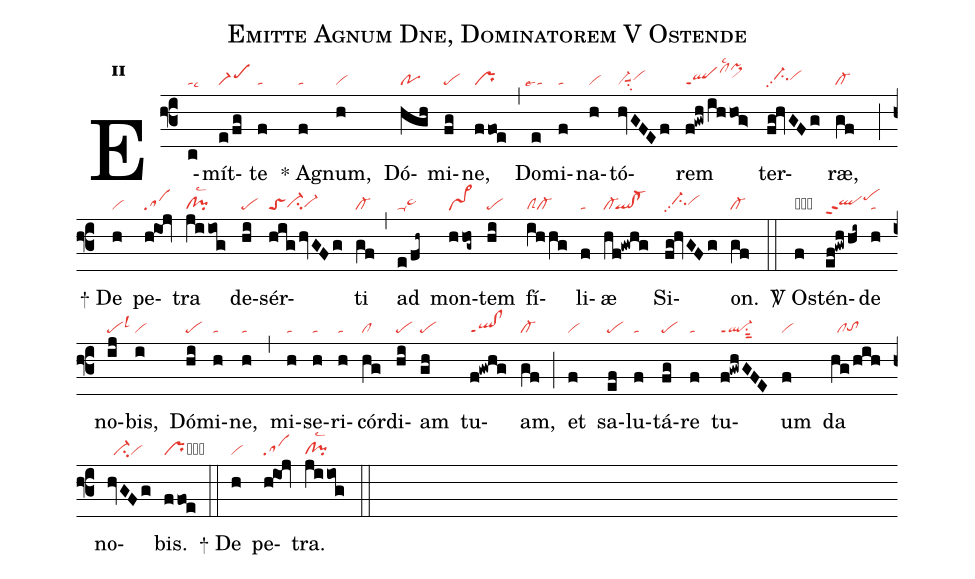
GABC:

name:Emitte Agnum Dne, Dominatorem V Ostende;
office-part:re;
mode:2;
nabc-lines:1;
%%
initial-style: 1;
name: Emitte Agnum;
mode: 2;
office-part: Responsorium;
annotation: Resp.;
annotation: ii;
nabc-lines: 1;
%%
(f3) E(c|talsc9)mít(e/fg|scM1)te(f|ta) <sp>*</sp> A(f|ta)gnum,(h|vi) Dó(hgh|po)mi(fg|pe)ne,(ffoe|pr) (,) Do(e|``talse4)mi(f|ta)na(h|vi)tó(hvGFEf|vi-suu1su2vihh)rem(f!gwh/ihhog>|qlppt1clhklsc2pi>hl) ter(fg!hvGFg|//ci-hhpp2vihh)ræ,(gf|cl-) (;)
<sp>+</sp> De(h|vi) pe(h!ioj|sa)tra(jiiog|cl!pilsc2) de(hi|pe)sér(hig/hvGFg|toSci-hgvi-hg)ti(gf|cl-) (,) ad(e/fh~|ta-ta>hh) mon(hhog~|vs>)tem(hi|pe) fí(ihhg|clScl-)li(f|ta)æ(hf!gwhg|cl-`ql!cl-) Si(fg!hvGFg|//ci-hhpp2vihh)on.(gf|cl-) (::)

<sp>V/</sp> Os(f|obvi)tén(ef!gwhhi~|qlhhppt2pehj)de(h|ta) no(ij|pelsl3)bis,(i|vi) Dó(hi|pe)mi(h|ta)ne,(h|ta) (,) mi(h|ta)se(h|ta)ri(h|ta)cór(hg|cl)di(hi|pe)am(gh|pe) tu(f!gwhg|ql!clppt1)am,(gf|cl-) (;) et(f|vi) sa(ef|pe)lu(f|ta)tá(fg|pe)re(f|ta) tu(f!gwhGFE|ql-ppt1su1sut2)um(f|vi) da(hg/hih|//cltohg) no(hvGFg|//ci-vi)bis.(ffoe|prcb) (::)
<sp>+</sp> De(h|vi) pe(h!ioj|sa)tra.(jiiog|cl!pilsc2) (::)
